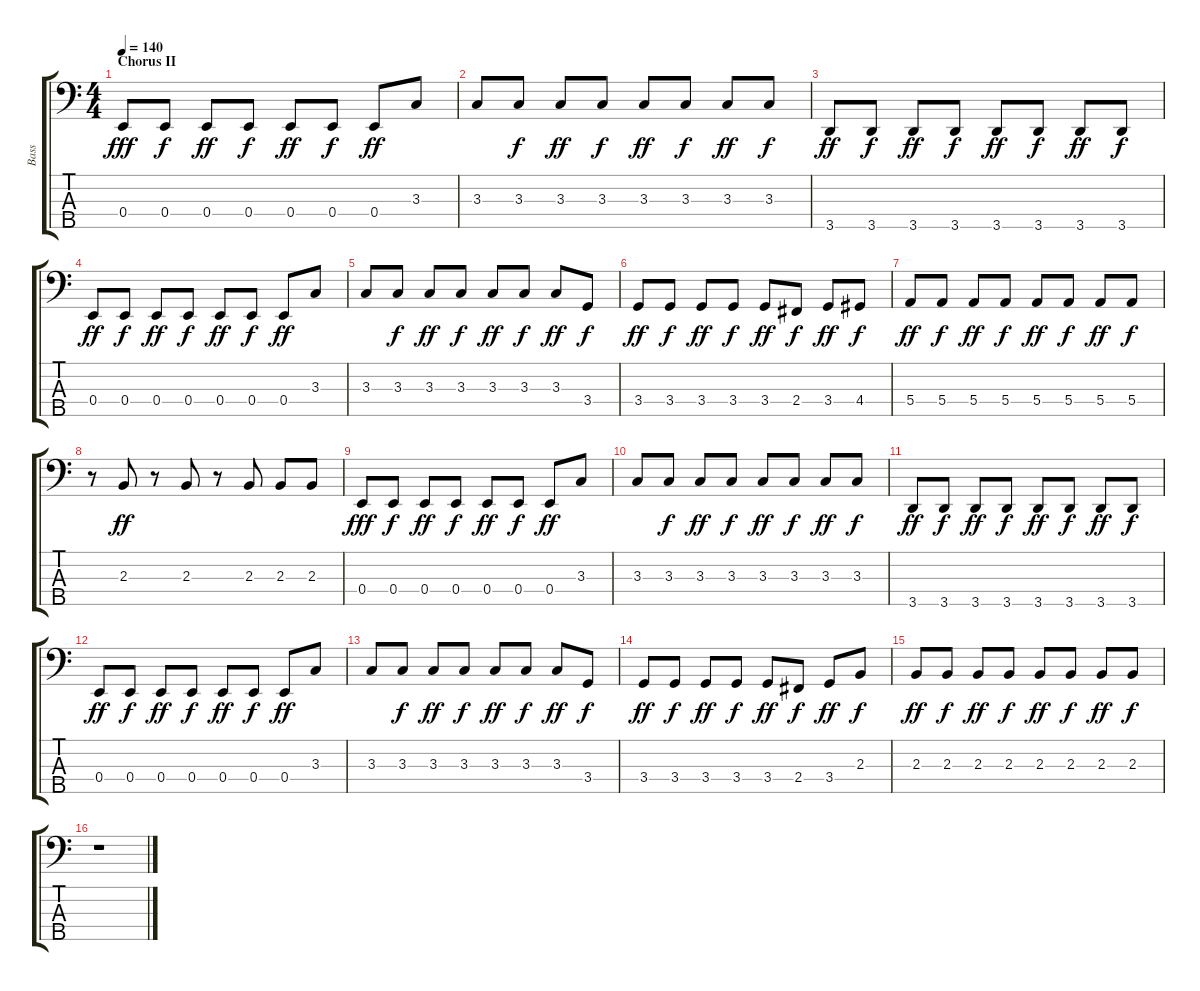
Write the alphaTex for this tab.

\track ("Bass" "Bass") {instrument electricbassfinger}
\staff {score tabs}
\tuning (G2 D2 A1 E1 B0) {hide}
\ts (4 4)
\section ("" "Chorus II")
\tempo 140
\clef f4
\ks c
0.4.8{dy fff} 0.4.8{dy f} 0.4.8{dy ff} 0.4.8{dy f} 0.4.8{dy ff} 0.4.8{dy f} 0.4.8{dy ff} 3.3.8 |
3.3.8 3.3.8{dy f} 3.3.8{dy ff} 3.3.8{dy f} 3.3.8{dy ff} 3.3.8{dy f} 3.3.8{dy ff} 3.3.8{dy f} |
3.5.8{dy ff} 3.5.8{dy f} 3.5.8{dy ff} 3.5.8{dy f} 3.5.8{dy ff} 3.5.8{dy f} 3.5.8{dy ff} 3.5.8{dy f} |
0.4.8{dy ff} 0.4.8{dy f} 0.4.8{dy ff} 0.4.8{dy f} 0.4.8{dy ff} 0.4.8{dy f} 0.4.8{dy ff} 3.3.8 |
3.3.8 3.3.8{dy f} 3.3.8{dy ff} 3.3.8{dy f} 3.3.8{dy ff} 3.3.8{dy f} 3.3.8{dy ff} 3.4.8{dy f} |
3.4.8{dy ff} 3.4.8{dy f} 3.4.8{dy ff} 3.4.8{dy f} 3.4.8{dy ff} 2.4.8{dy f} 3.4.8{dy ff} 4.4.8{dy f} |
5.4.8{dy ff} 5.4.8{dy f} 5.4.8{dy ff} 5.4.8{dy f} 5.4.8{dy ff} 5.4.8{dy f} 5.4.8{dy ff} 5.4.8{dy f} |
r.8 2.3.8{dy ff} r.8 2.3.8 r.8 2.3.8 2.3.8 2.3.8 |
0.4.8{dy fff} 0.4.8{dy f} 0.4.8{dy ff} 0.4.8{dy f} 0.4.8{dy ff} 0.4.8{dy f} 0.4.8{dy ff} 3.3.8 |
3.3.8 3.3.8{dy f} 3.3.8{dy ff} 3.3.8{dy f} 3.3.8{dy ff} 3.3.8{dy f} 3.3.8{dy ff} 3.3.8{dy f} |
3.5.8{dy ff} 3.5.8{dy f} 3.5.8{dy ff} 3.5.8{dy f} 3.5.8{dy ff} 3.5.8{dy f} 3.5.8{dy ff} 3.5.8{dy f} |
0.4.8{dy ff} 0.4.8{dy f} 0.4.8{dy ff} 0.4.8{dy f} 0.4.8{dy ff} 0.4.8{dy f} 0.4.8{dy ff} 3.3.8 |
3.3.8 3.3.8{dy f} 3.3.8{dy ff} 3.3.8{dy f} 3.3.8{dy ff} 3.3.8{dy f} 3.3.8{dy ff} 3.4.8{dy f} |
3.4.8{dy ff} 3.4.8{dy f} 3.4.8{dy ff} 3.4.8{dy f} 3.4.8{dy ff} 2.4.8{dy f} 3.4.8{dy ff} 2.3.8{dy f} |
2.3.8{dy ff} 2.3.8{dy f} 2.3.8{dy ff} 2.3.8{dy f} 2.3.8{dy ff} 2.3.8{dy f} 2.3.8{dy ff} 2.3.8{dy f} |
r.1
